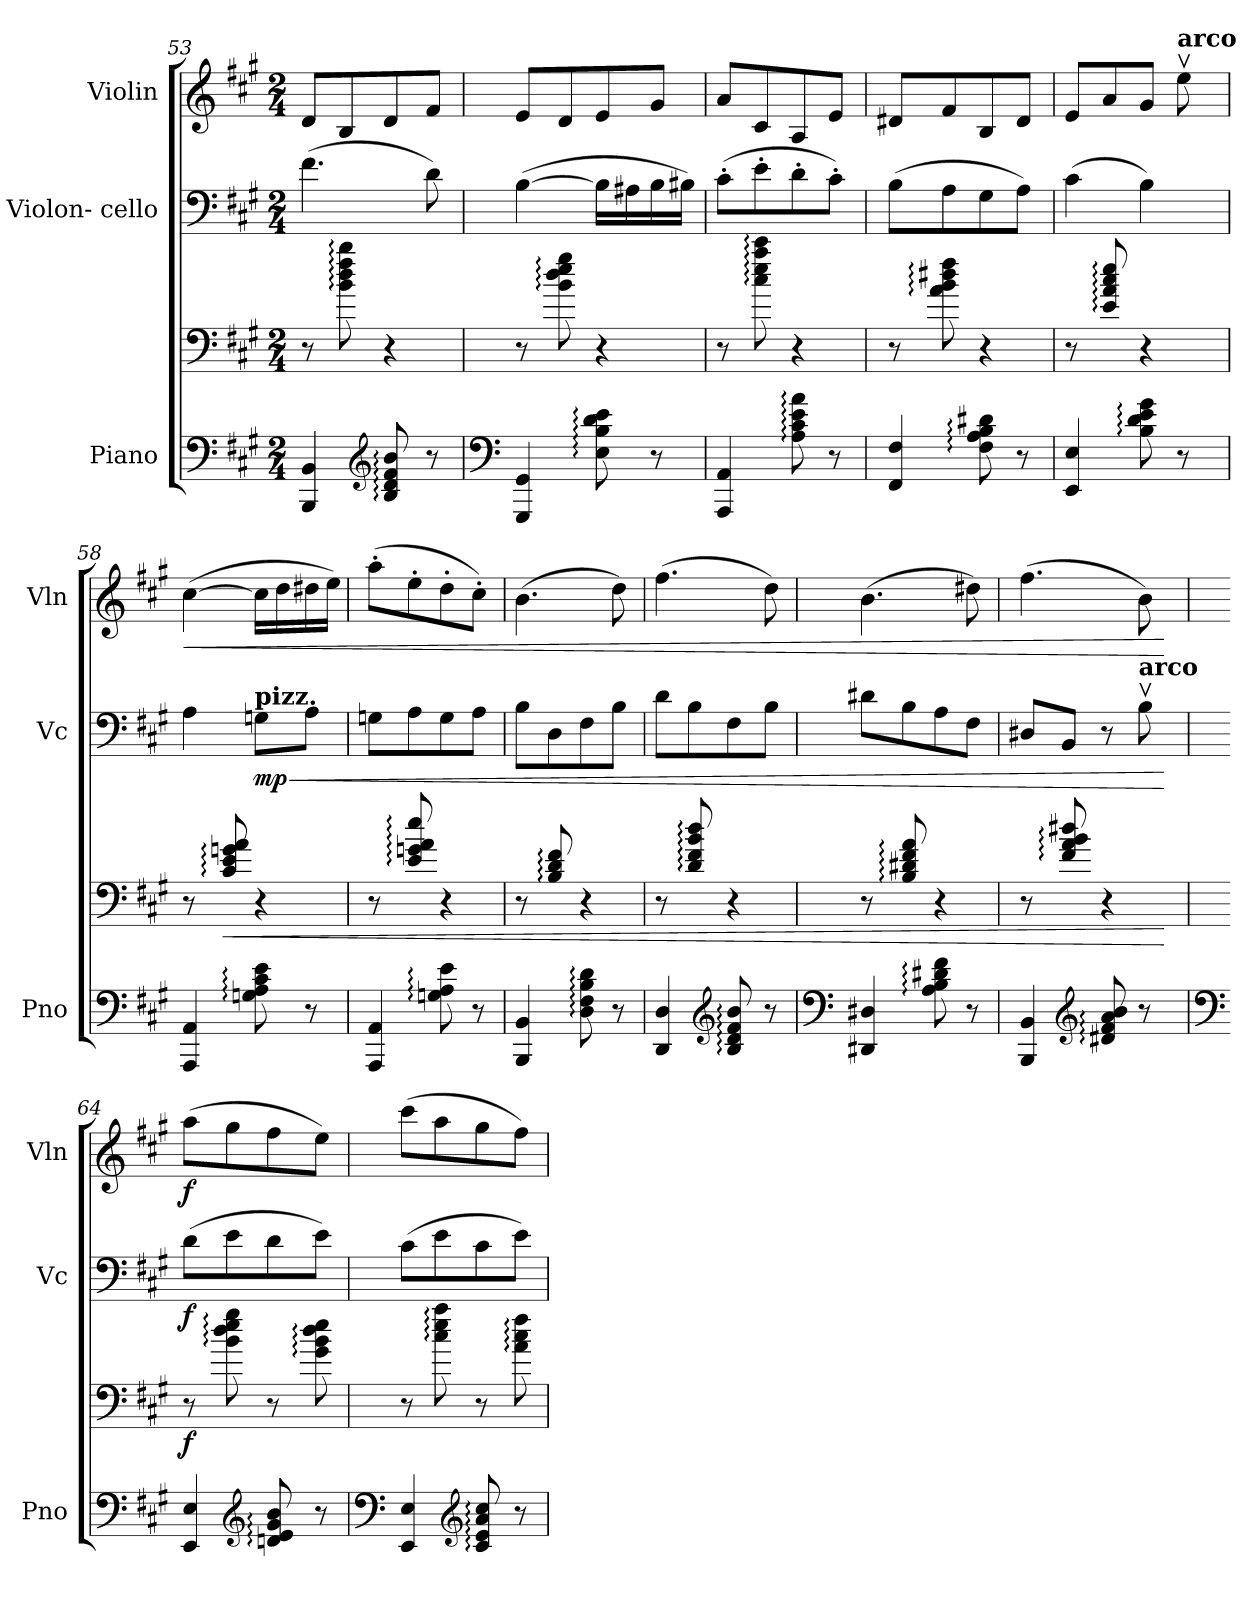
**kern	**kern	**dynam	**kern	**dynam	**kern	**dynam
*part3	*part3	*part3	*part2	*part2	*part1	*part1
*staff4	*staff3	*staff3/4	*staff2	*staff2	*staff1	*staff1
*I"Piano	*	*	*I"Violon- cello	*	*I"Violin	*
*I'Pno	*	*	*I'Vc	*	*I'Vln	*
*clefF4	*clefF4	*	*clefF4	*	*clefG2	*
*k[f#c#g#]	*k[f#c#g#]	*	*k[f#c#g#]	*	*k[f#c#g#]	*
*M2/4	*M2/4	*	*M2/4	*	*M2/4	*
=53	=53	=53	=53	=53	=53	=53
4BBB/ 4BB/	8r	.	(4.f#\	.	8d/L	.
.	8b\: 8dd\: 8ff#\: 8bb\:	.	.	.	8B/	.
*clefG2	*	*	*	*	*	*
8B/: 8d/: 8f#/: 8b/:	4r	.	.	.	8d/	.
8r	.	.	8d\)	.	8f#/J	.
=54	=54	=54	=54	=54	=54	=54
*clefF4	*	*	*	*	*	*
4GGG#/ 4GG#/	8r	.	([4B\	.	8e/L	.
.	8b\: 8dd\: 8ee\: 8gg#\:	.	.	.	8d/	.
8E\: 8B\: 8d\: 8e\:	4r	.	16B\LL]	.	8e/	.
.	.	.	16A#X\	.	.	.
8r	.	.	16B\	.	8g#/J	.
.	.	.	16B#X\JJ)	.	.	.
!!LO:LB:g=z
=55	=55	=55	=55	=55	=55	=55
4AAA/ 4AA/	8r	.	(8c#'\L	.	8a/L	.
.	8cc#\: 8ee\: 8aa\: 8ccc#\:	.	8e'\	.	8c#/	.
8A\: 8c#\: 8e\: 8a\:	4r	.	8d'\	.	8A/	.
8r	.	.	8c#'\J)	.	8e/J	.
=56	=56	=56	=56	=56	=56	=56
4FF#/ 4F#/	8r	.	(8B\L	.	8d#X/L	.
.	8a\: 8b\: 8dd#X\: 8ff#\:	.	8A\	.	8f#/	.
8F#\: 8A\: 8B\: 8d#X\:	4r	.	8G#\	.	8B/	.
8r	.	.	8A\J)	.	8d#/J	.
=57	=57	=57	=57	=57	=57	=57
4EE/ 4E/	8r	.	(4c#\	.	8e/L	.
.	8e/: 8a/: 8cc#/: 8ee/:	.	.	.	8a/	.
8B\: 8d\: 8e\: 8g#\:	4r	.	4B\)	.	8g#/J	.
!	!	!	!	!	!LO:TX:a:B:t=arco	!
8r	.	.	.	.	8eev\	.
=58	=58	=58	=58	=58	=58	=58
!	!	!	!	!	!	!LO:HP:b
4AAA/ 4AA/	8r	.	4A\	.	([4cc#\	<
!	!	!LO:HP:b	!	!	!	!
.	8c#/: 8e/: 8gn/: 8a/:	<	.	.	.	.
!	!	!	!LO:TX:a:B:t=pizz.	!	!	!
!	!	!	!	!LO:HP:b	!	!
!	!	!	!	!LO:DY:n=1:b	!	!
8Gn\: 8A\: 8c#\: 8e\:	4r	.	8Gn\L	< mp	16cc#\LL]	.
.	.	.	.	.	16dd\	.
8r	.	.	8A\J	.	16dd#X\	.
.	.	.	.	.	16ee\JJ)	.
=59	=59	=59	=59	=59	=59	=59
4AAA/ 4AA/	8r	.	8Gn\L	.	(8aa'\L	.
.	8e/: 8gn/: 8a/: 8ee/:	.	8A\	.	8ee'\	.
8Gn\: 8A\: 8e\:	4r	.	8G\	.	8dd'\	.
8r	.	.	8A\J	.	8cc#'\J)	.
=60	=60	=60	=60	=60	=60	=60
4BBB/ 4BB/	8r	.	8B\L	.	(4.b\	.
.	8B/: 8d/: 8f#/:	.	8D\	.	.	.
8D\: 8F#\: 8B\: 8d\:	4r	.	8F#\	.	.	.
8r	.	.	8B\J	.	8dd\)	.
!!LO:LB:g=z
=61	=61	=61	=61	=61	=61	=61
4DD/ 4D/	8r	.	8d\L	.	(4.ff#\	.
.	8d/: 8f#/: 8b/: 8dd/:	.	8B\	.	.	.
*clefG2	*	*	*	*	*	*
8B/: 8d/: 8f#/: 8b/:	4r	.	8F#\	.	.	.
8r	.	.	8B\J	.	8dd\)	.
=62	=62	=62	=62	=62	=62	=62
*clefF4	*	*	*	*	*	*
4DD#X/ 4D#X/	8r	.	8d#X\L	.	(4.b\	.
.	8B/: 8d#X/: 8f#/: 8a/:	.	8B\	.	.	.
8A\: 8B\: 8d#X\: 8f#\:	4r	.	8A\	.	.	.
8r	.	.	8F#\J	.	8dd#X\)	.
=63	=63	=63	=63	=63	=63	=63
4BBB/ 4BB/	8r	.	8D#X/L	.	(4.ff#\	.
.	8f#/: 8a/: 8b/: 8dd#X/:	.	8BB/J	.	.	.
*clefG2	*	*	*	*	*	*
8d#X/: 8f#/: 8a/: 8b/:	4r	.	8r	.	.	.
!	!	!	!LO:TX:a:B:t=arco	!	!	!
8r	.	.	8Bv\	.	8b\)	.
.	.	[	.	[	.	[
=64	=64	=64	=64	=64	=64	=64
*clefF4	*	*	*	*	*	*
!	!	!LO:DY:b	!	!LO:DY:b	!	!LO:DY:b
4EE/ 4E/	8r	f	(8d\L	f	(8aa\L	f
.	8b\: 8dd\: 8ee\: 8gg#\:	.	8e\	.	8gg#\	.
*clefG2	*	*	*	*	*	*
8dn/: 8e/: 8g#/: 8b/:	8r	.	8d\	.	8ff#\	.
8r	8g#\: 8b\: 8dd\: 8ee\:	.	8e\J)	.	8ee\J)	.
=65	=65	=65	=65	=65	=65	=65
*clefF4	*	*	*	*	*	*
4EE/ 4E/	8r	.	(8c#\L	.	(8ccc#\L	.
.	8cc#\: 8ee\: 8aa\:	.	8e\	.	8aa\	.
*clefG2	*	*	*	*	*	*
8c#/: 8e/: 8a/: 8cc#/:	8r	.	8c#\	.	8gg#\	.
8r	8a\: 8cc#\: 8ff#\:	.	8e\J)	.	8ff#\J)	.
=	=	=	=	=	=	=
*-	*-	*-	*-	*-	*-	*-
